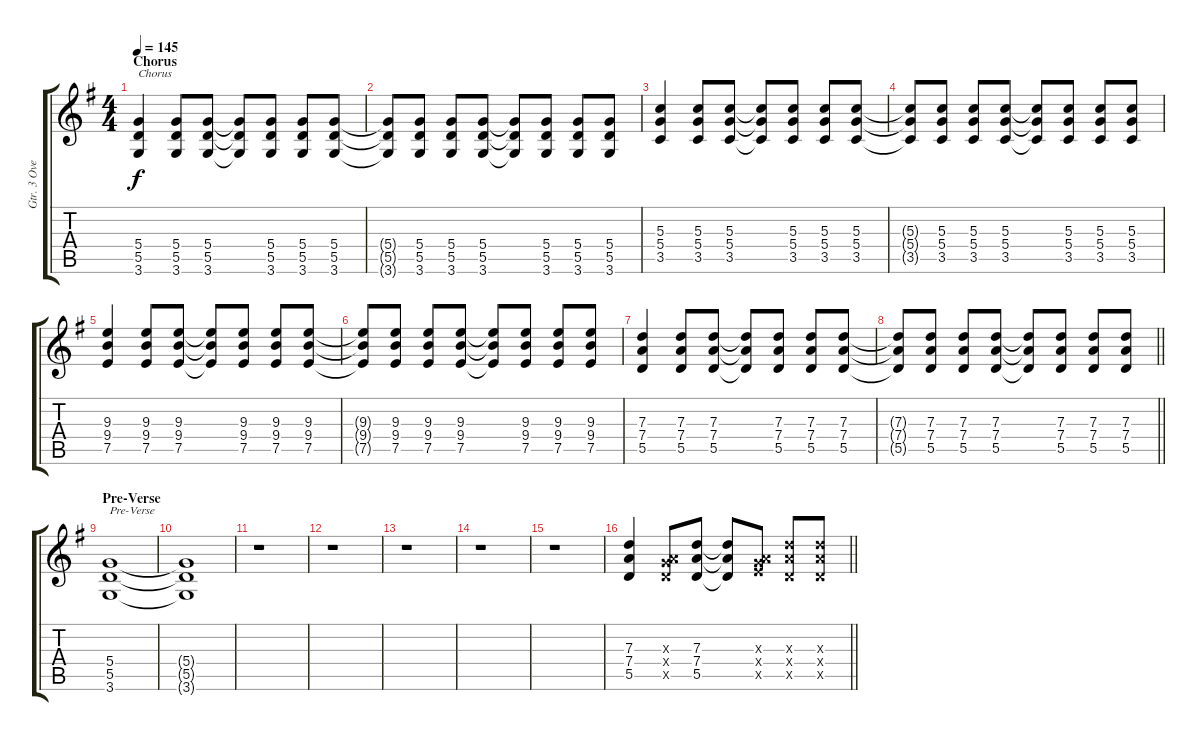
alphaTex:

\track ("Gtr. 3 Overdrive" "Gtr. 3 Ove") {instrument overdrivenguitar}
\staff {score tabs}
\tuning (E4 B3 G3 D3 A2 E2) {hide}
\ts (4 4)
\section ("" "Chorus")
\tempo 145
\clef g2
\ks g
(5.4 5.5 3.6).4{txt "Chorus" dy f} (5.4 5.5 3.6).8 (5.4 5.5 3.6).8 (5.4{t} 5.5{t} 3.6{t}).8 (5.4 5.5 3.6).8 (5.4 5.5 3.6).8 (5.4 5.5 3.6).8 |
(5.4{t} 5.5{t} 3.6{t}).8 (5.4 5.5 3.6).8 (5.4 5.5 3.6).8 (5.4 5.5 3.6).8 (5.4{t} 5.5{t} 3.6{t}).8 (5.4 5.5 3.6).8 (5.4 5.5 3.6).8 (5.4 5.5 3.6).8 |
(5.3 5.4 3.5).4 (5.3 5.4 3.5).8 (5.3 5.4 3.5).8 (5.3{t} 5.4{t} 3.5{t}).8 (5.3 5.4 3.5).8 (5.3 5.4 3.5).8 (5.3 5.4 3.5).8 |
(5.3{t} 5.4{t} 3.5{t}).8 (5.3 5.4 3.5).8 (5.3 5.4 3.5).8 (5.3 5.4 3.5).8 (5.3{t} 5.4{t} 3.5{t}).8 (5.3 5.4 3.5).8 (5.3 5.4 3.5).8 (5.3 5.4 3.5).8 |
(9.3 9.4 7.5).4 (9.3 9.4 7.5).8 (9.3 9.4 7.5).8 (9.3{t} 9.4{t} 7.5{t}).8 (9.3 9.4 7.5).8 (9.3 9.4 7.5).8 (9.3 9.4 7.5).8 |
(9.3{t} 9.4{t} 7.5{t}).8 (9.3 9.4 7.5).8 (9.3 9.4 7.5).8 (9.3 9.4 7.5).8 (9.3{t} 9.4{t} 7.5{t}).8 (9.3 9.4 7.5).8 (9.3 9.4 7.5).8 (9.3 9.4 7.5).8 |
(7.3 7.4 5.5).4 (7.3 7.4 5.5).8 (7.3 7.4 5.5).8 (7.3{t} 7.4{t} 5.5{t}).8 (7.3 7.4 5.5).8 (7.3 7.4 5.5).8 (7.3 7.4 5.5).8 |
\barLineRight lightlight
(7.3{t} 7.4{t} 5.5{t}).8 (7.3 7.4 5.5).8 (7.3 7.4 5.5).8 (7.3 7.4 5.5).8 (7.3{t} 7.4{t} 5.5{t}).8 (7.3 7.4 5.5).8 (7.3 7.4 5.5).8 (7.3 7.4 5.5).8 |
\section ("" "Pre-Verse")
(5.4 5.5 3.6).1{txt "Pre-Verse"} |
(5.4{t} 5.5{t} 3.6{t}).1 |
r.1 |
r.1 |
r.1 |
r.1 |
r.1 |
\barLineRight lightlight
(7.3 7.4 5.5).4 (0.3{x} 7.4{x} 5.5{x}).8 (7.3 7.4 5.5).8 (7.3{t} 7.4{t} 5.5{t}).8 (0.3{x} 7.4{x} 7.5{x}).8 (7.3{x} 7.4{x} 5.5{x}).8 (7.3{x} 7.4{x} 5.5{x}).8
